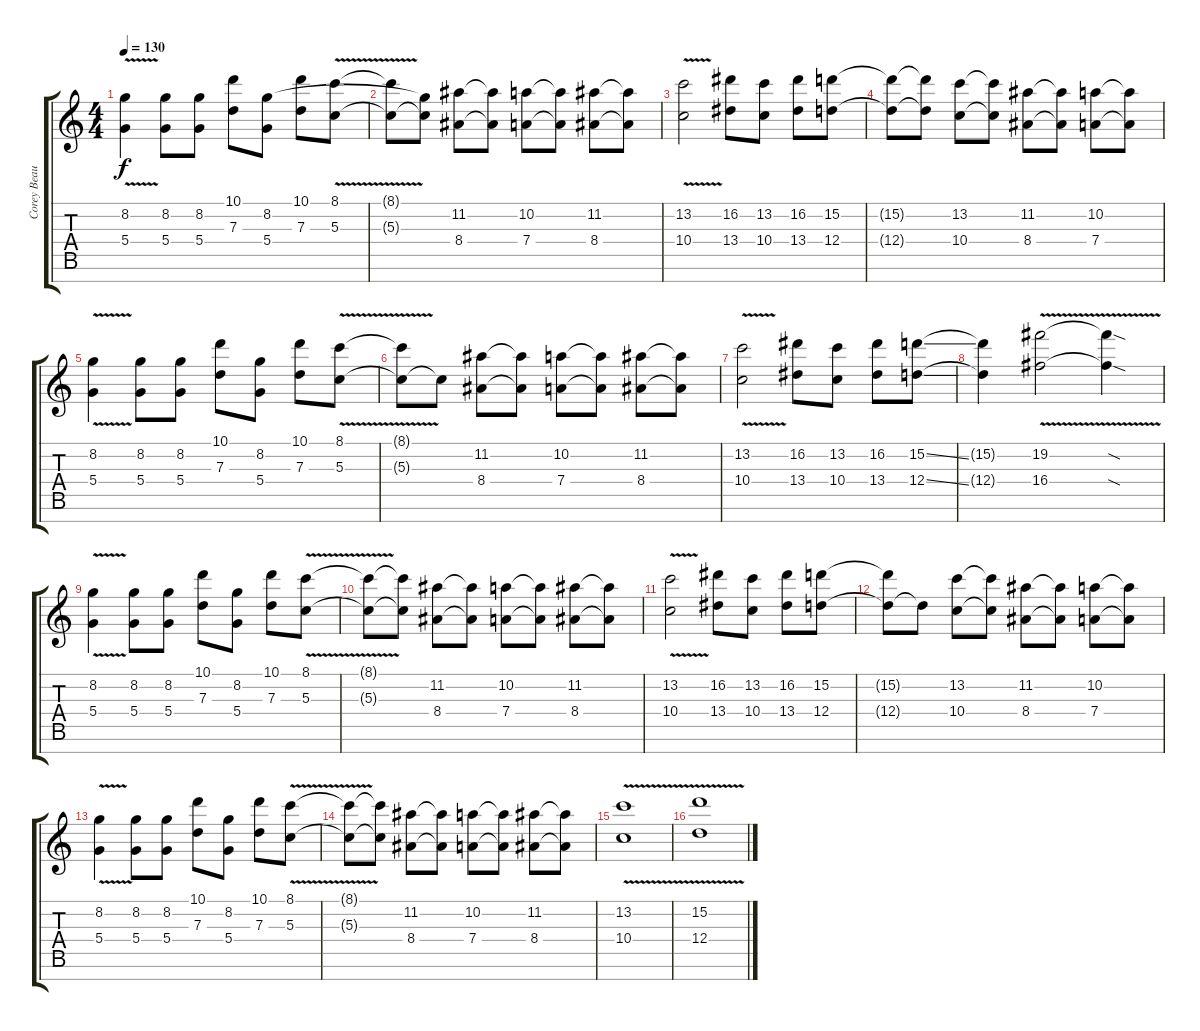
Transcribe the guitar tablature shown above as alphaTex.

\track ("Corey Beaulieu Lead" "Corey Beau") {instrument overdrivenguitar}
\staff {score tabs}
\tuning (E4 B3 G3 D3 A2 E2 B1) {hide}
\ts (4 4)
\tempo 130
\clef g2
\ks c
(8.2 5.4{v}).4{dy f} (8.2 5.4).8 (8.2 5.4).8 (10.1 7.3).8 (8.2 5.4).8 (10.1 7.3).8 (8.1 5.3{v}).8 |
(8.1{t} 5.3{t}).8 (8.2{t} 5.3{t}).8 (11.2 8.4).8 (11.2{t} 8.4{t}).8 (10.2 7.4).8 (10.2{t} 7.4{t}).8 (11.2 8.4).8 (11.2{t} 8.4{t}).8 |
(13.2 10.4{v}).2 (16.2 13.4).8 (13.2 10.4).8 (16.2 13.4).8 (15.2 12.4).8 |
(15.2{t} 12.4{t}).8 (15.2{t} 12.4{t}).8 (13.2 10.4).8 (13.2{t} 10.4{t}).8 (11.2 8.4).8 (11.2{t} 8.4{t}).8 (10.2 7.4).8 (10.2{t} 7.4{t}).8 |
(8.2 5.4{v}).4 (8.2 5.4).8 (8.2 5.4).8 (10.1 7.3).8 (8.2 5.4).8 (10.1 7.3).8 (8.1 5.3{v}).8 |
(8.1{t} 5.3{t}).8 5.3{t}.8 (11.2 8.4).8 (11.2{t} 8.4{t}).8 (10.2 7.4).8 (10.2{t} 7.4{t}).8 (11.2 8.4).8 (11.2{t} 8.4{t}).8 |
(13.2 10.4{v}).2 (16.2 13.4).8 (13.2 10.4).8 (16.2 13.4).8 (15.2{ss} 12.4{ss}).8 |
(15.2{t} 12.4{t}).4 (19.2 16.4{v}).2 (19.2{sod t} 16.4{sod t}).4 |
(8.2 5.4{v}).4 (8.2 5.4).8 (8.2 5.4).8 (10.1 7.3).8 (8.2 5.4).8 (10.1 7.3).8 (8.1 5.3{v}).8 |
(8.1{t} 5.3{t}).8 (8.1{t} 5.3{t}).8 (11.2 8.4).8 (11.2{t} 8.4{t}).8 (10.2 7.4).8 (10.2{t} 7.4{t}).8 (11.2 8.4).8 (11.2{t} 8.4{t}).8 |
(13.2 10.4{v}).2 (16.2 13.4).8 (13.2 10.4).8 (16.2 13.4).8 (15.2 12.4).8 |
(15.2{t} 12.4{t}).8 12.4{t}.8 (13.2 10.4).8 (13.2{t} 10.4{t}).8 (11.2 8.4).8 (11.2{t} 8.4{t}).8 (10.2 7.4).8 (10.2{t} 7.4{t}).8 |
(8.2 5.4{v}).4 (8.2 5.4).8 (8.2 5.4).8 (10.1 7.3).8 (8.2 5.4).8 (10.1 7.3).8 (8.1 5.3{v}).8 |
(8.1{t} 5.3{t}).8 (8.1{t} 5.3{t}).8 (11.2 8.4).8 (11.2{t} 8.4{t}).8 (10.2 7.4).8 (10.2{t} 7.4{t}).8 (11.2 8.4).8 (11.2{t} 8.4{t}).8 |
(13.2{v} 10.4{v}).1 |
(15.2{v} 12.4{v}).1
